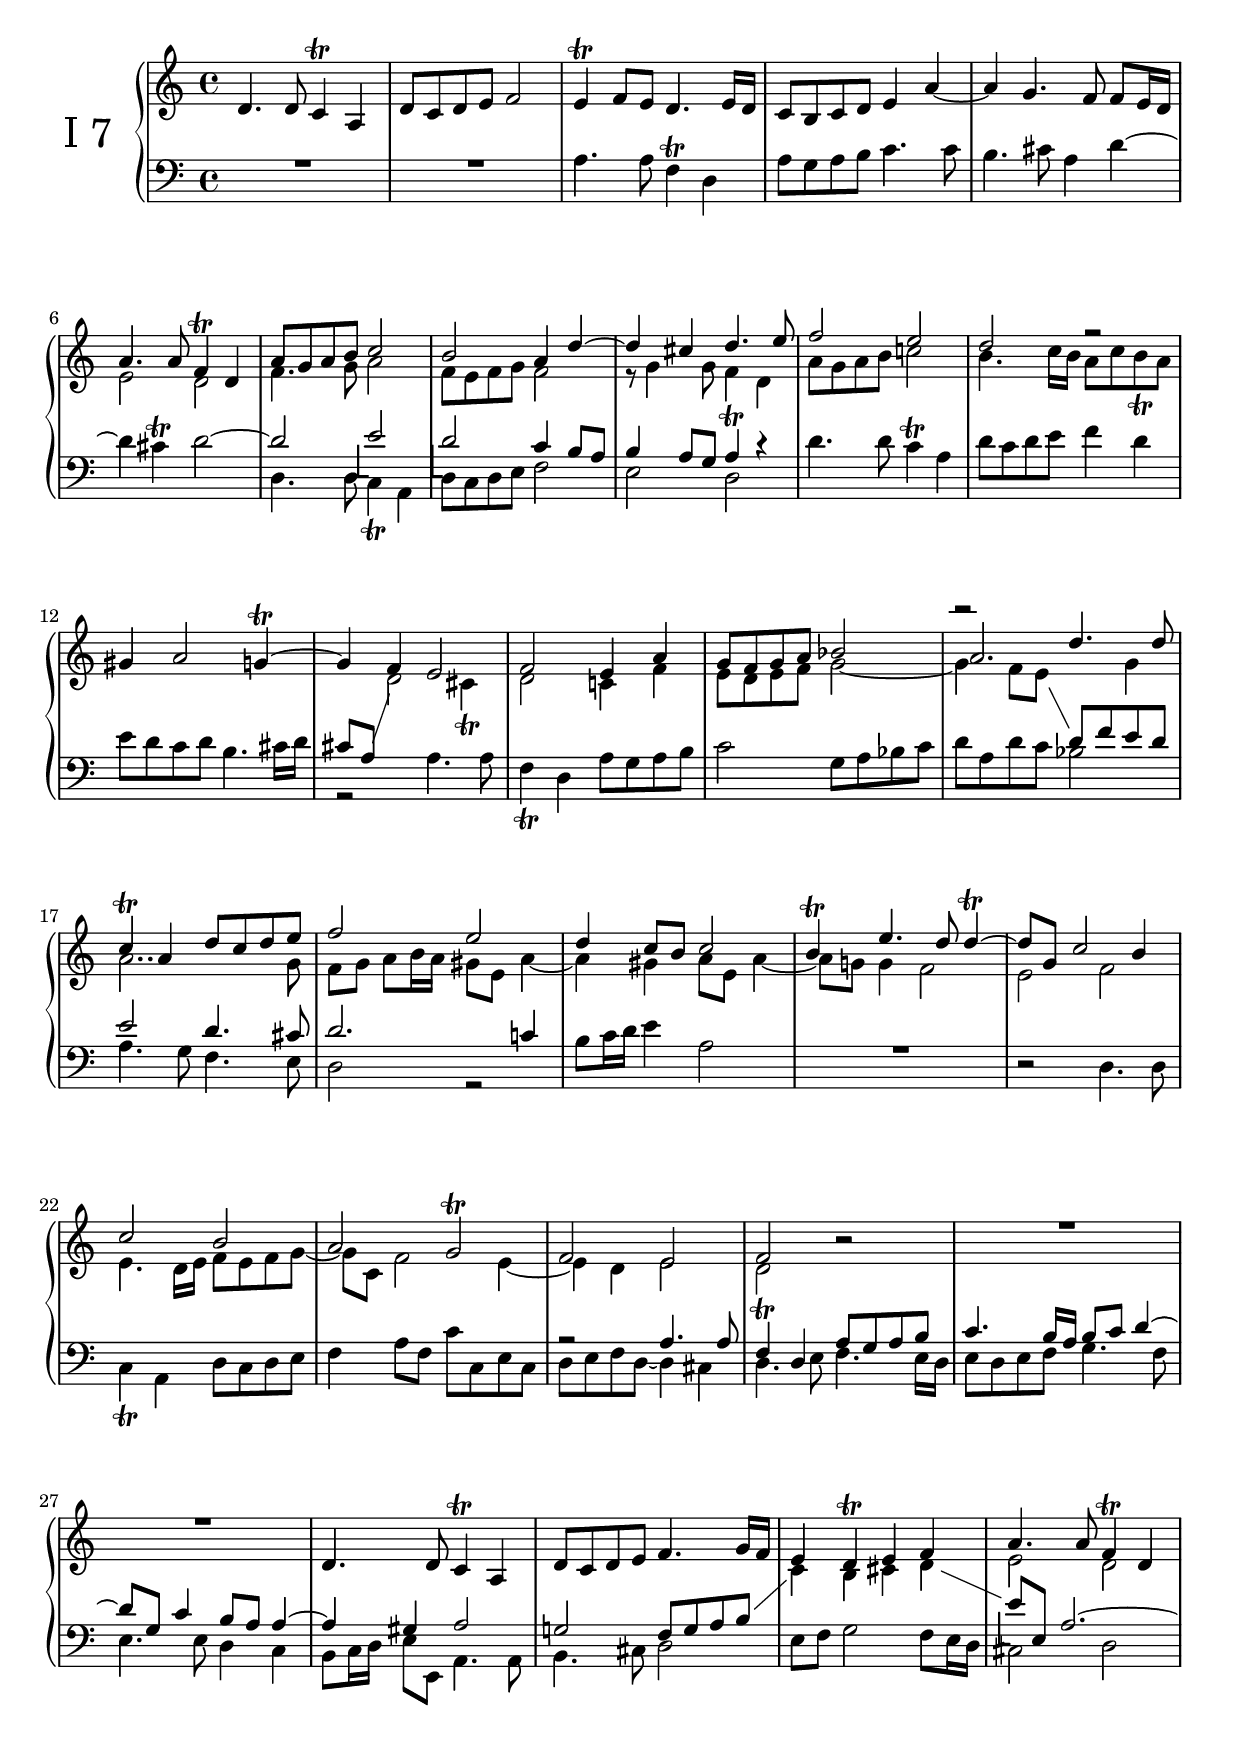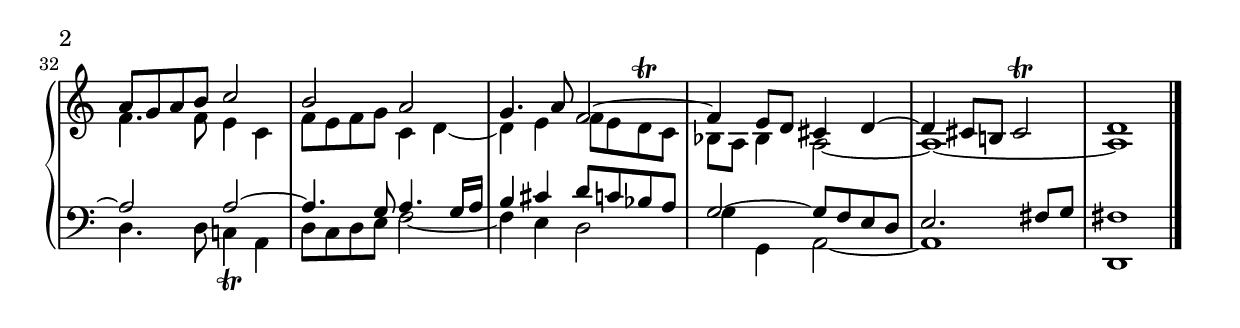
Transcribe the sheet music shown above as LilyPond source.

rh = \markup { \postscript # "0.20 setlinewidth 0.1 -2.4 moveto -1 0 rlineto 0 3 rlineto stroke" }
lh = \markup { \postscript # "0.20 setlinewidth -0.5 0 moveto 0 4 rlineto 1.5 0 rlineto stroke" }

soprvii = \relative c''
{
	s1*5 |
	a4. a8 f4\trill d |
	a'8 g a b c2 |
	b2 a4 d ~ |
	d cis d4. e8 |
	f2 e |
	d r |
	s1*4 |
	r2 d4. d8 |
	c4\trill a d8 c d e |
	f2 e |
	d4 c8 b c2 |
	b4\trill e4. d8 d4\trill ~ |
	d8 g, c2 b4 |
	c2 b |
	a g\trill |
	f e |
	f b\rest |
	R1*2 |
	s1*3 |
	a4. a8 f4\trill d |
	a'8 g a b c2 |
	b a |
	g4. a8 f2 ~|
	f4 e8 d cis4 d~ |
	d cis8 b cis2\trill |
	d1 \bar "|."
}
altovii = \relative c'
{
        \oneVoice
	d4. d8 c4\trill a |
	d8 c d e f2 |
	e4^\trill f8 e d4. e16 d |
	c8 b c d e4 a~|
	a g4. f8 f e16 d | 
	\voiceTwo
	e2 d |
	f4. g8 a2 |
	f8 e f g f2 |
	r8 g4 g8 f4\trill d |
	a'8 g a b c2 |
	b4. c16 b a8 c b\trill a |
	\voiceOne
	gis4 a2 g4\trill~ |
	g f e2 |
	f e4 a |
	g8 f g a bes2 |
	\voiceThree
	a2.  \voiceTwo g4 |
	a2.. g8 |
	f g a b16 a gis8 e a4~|
	a gis a8 e a4~|
	a8 g g4 f2 |
	e f |
	e4. d16 e f8 e f g~|
	g c, f2 e4 ~|
	e d e2 |
	d2 r2 |
	R1 |
	R1 |
	\voiceOne
	d4. d8 c4\trill a |
	d8 c d e f4. g16 f |
	e4 d\trill e f |
	\voiceTwo
	e2  d |
	f4. f8 e4 c |
	f8 e f g c,4 d~|
	d e f8 e d^\trill c |
	bes a bes4 a2~|
	a1 ~|
	a1 \bar "|."
}
tenorvii = \relative c'
{
	\clef bass
	R1 |
	R1 |
	\stemNeutral
	a4. a8 f4\trill d |
	a'8 g a b c4. c8 |
	b4. cis8 a4 d ~|
	d cis\trill d2 ~|
	\voiceOne
	d e^\rh |
	d^\rh c4 b8 a |
	b4 a8 g a4 r |
	\stemNeutral
	d4. d8 c4\trill a |
	d8 c d e f4 d |
	e8 d c d b4. cis16 d |
	\voiceOne
	cis8 a
	\showStaffSwitch
	\change Staff ="up" \voiceTwo
	d2 cis4\trill |
	d2 c4 f |
	e8 d e f g2~|
	g4 f8 e \change Staff ="down" \voiceOne d f e d |
	e2 d4. cis8 |
	d2. c4 |
	\stemNeutral
	b8 c16 d e4 a,2 |
	R1 |
	s1*3 |
	\voiceOne
	r2 a4. a8 |
	f4\trill d a'8 g a b |
	c4. b16 a b8 c d4 ~|
	d8 g, c4 b8 a a4~|
	a gis a2 |
	g2 f8 g a b |
	\change Staff ="up" \voiceTwo
	c4 b cis d |
	%\hideStaffSwitch
	\change Staff ="down" \voiceOne
	e8^\rh  e, a2. ~|
	a2 a2 ~|
	a4. g8 a4. g16 a |
	b4 cis d8 c bes a |
	g2~g8 f e d |
	e2. fis8 g |
	fis1 \bar "|."
}
bassvii = \relative c
{
        R1 |
        R1 |
	s1*4 |
	d4. d8 c4\trill a |
	d8 c d e f2 |
	e d |
	s1*3 |
	r2 a'4. a8 |
	f4\trill d a'8 g a b |
	c2 g8 a bes c |
	d a d c bes2 |
	a4. g8 f4. e8 |
	d2 r2 |
	s1 |
	R1 |
	d2\rest d4. d8 |
	c4\trill a d8 c d e |
	f4 a8 f c' c, e c |
	d e f d ~ d4 cis |
	d4. e8 f4. e16 d |
	e8 d e f g4. f8 |
	e4. e8 d4 c |
	b8 c16 d e8 e,8 a4. a8 |
	b4. cis8 d2 |
	e8 f g2 f8 e16 d |
	cis2 d |
	d4. d8 c4\trill a |
	d8 c d e f2 ~ |
	f4 e d2 |
	g4 g, a2 ~ |
	a1 |
	d, \bar "|."
}



\include "merge.ly"
\score
{

	\new PianoStaff <<
		\accidentalStyle "piano"

		\set PianoStaff.instrumentName = # "Ⅰ 7"
		\new Staff ="up" << { \soprvii } \\ {\altovii} >>
		\new Staff ="down" << { \tenorvii} \\ {\bassvii} >>
	>>
	\layout  {
	\context { \PianoStaff \override InstrumentName #'font-size = #5  }
		\context { \Staff \consists #merge-rests-engraver }
		\context { \Staff \consists #merge-mmrests-engraver }}
	\midi {\tempo 4=100}
}